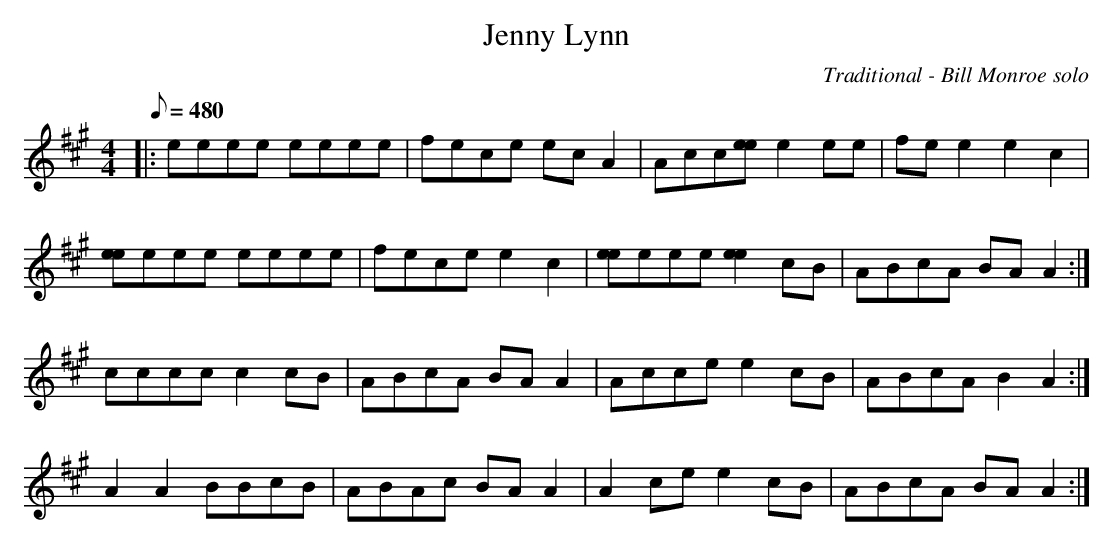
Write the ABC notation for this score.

X:1
T:Jenny Lynn
C:Traditional - Bill Monroe solo
M:4/4
L:1/8
Q:1/8=480
K:A
|:eeee eeee|fece ecA2|Acc[ee] e2ee|fee2 e2c2|
[ee]eee eeee|fece e2c2|[ee]eee [e2e2]cB|ABcA BAA2:|
3 cccc c2cB|ABcA BAA2|Acce e2cB|ABcA B2A2:|
3 A2A2 BBcB|ABAc BAA2|A2ce e2cB|ABcA BAA2:|
